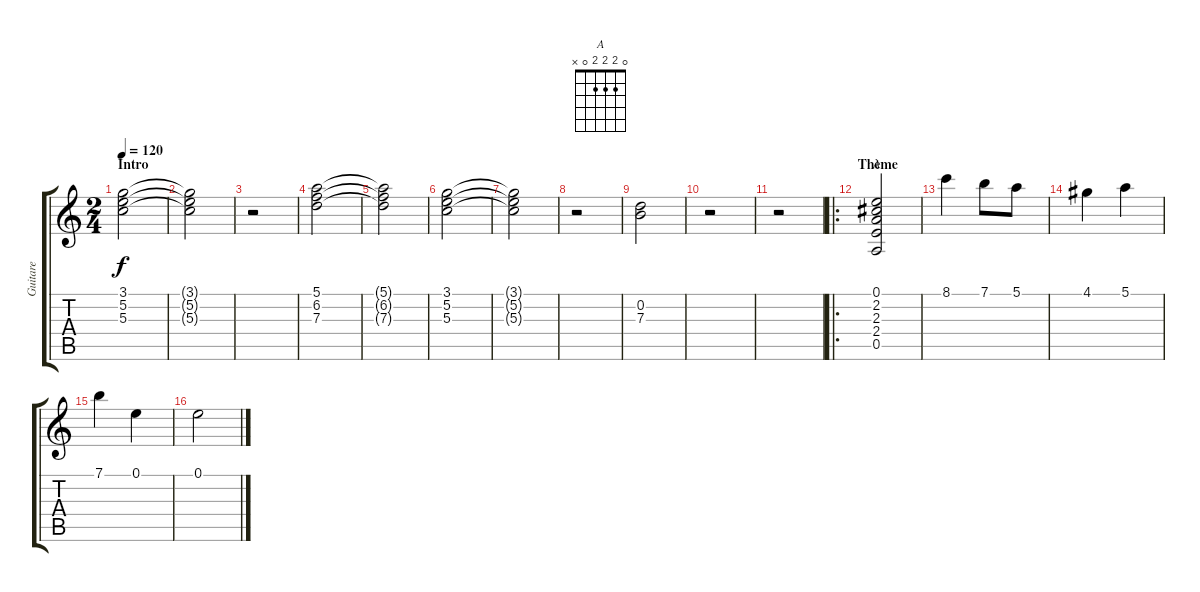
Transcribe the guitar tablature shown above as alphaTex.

\track ("Guitare" "Guitare") {instrument acousticguitarnylon}
\staff {score tabs}
\tuning (E4 B3 G3 D3 A2 E2) {hide}
\chord ("A" 0 2 2 2 0 x)
\ts (2 4)
\section ("" "Intro")
\tempo 120
\clef g2
\ks c
(3.1 5.2 5.3).2{dy f instrument acousticguitarnylon} |
(3.1{t} 5.2{t} 5.3{t}).2 |
r.2 |
(5.1 6.2 7.3).2 |
(5.1{t} 6.2{t} 7.3{t}).2 |
(3.1 5.2 5.3).2 |
(3.1{t} 5.2{t} 5.3{t}).2 |
r.2 |
(0.2 7.3).2 |
r.2 |
r.2 |
\ro
\section ("" "Thème")
(0.1 2.2 2.3 2.4 0.5).2{ch "A"} |
8.1.4 7.1.8 5.1.8 |
4.1.4 5.1.4 |
7.1.4 0.1.4 |
0.1.2
